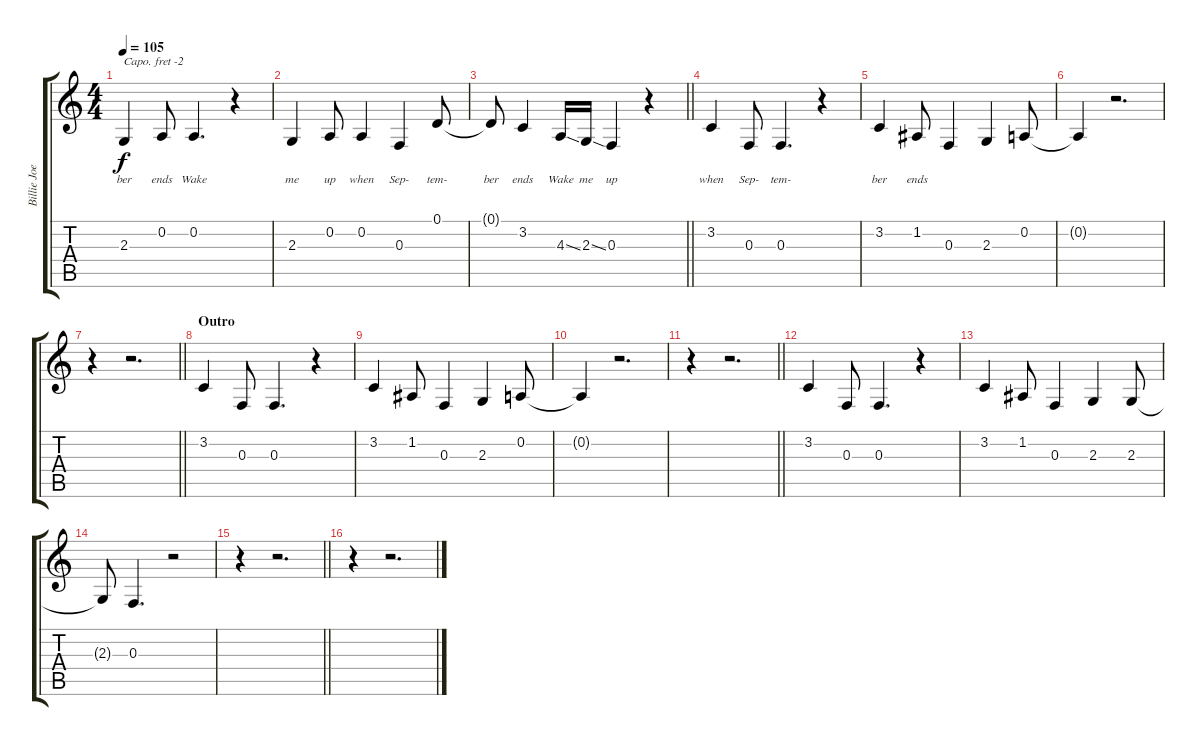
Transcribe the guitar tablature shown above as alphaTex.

\track ("Billie Joe Armstrong - Vocals" "Billie Joe") {instrument clarinet}
\staff {score tabs}
\capo -2
\tuning (E4 B3 G3 D3 A2 E2) {hide}
\ts (4 4)
\tempo 105
\clef g2
\ks c
2.3.4{lyrics (0 "ber") lyrics (1 "") lyrics (2 "") lyrics (3 "") lyrics (4 "") dy f} 0.2.8{lyrics (0 "ends") lyrics (1 "") lyrics (2 "") lyrics (3 "") lyrics (4 "")} 0.2.4{d lyrics (0 "Wake") lyrics (1 "") lyrics (2 "") lyrics (3 "") lyrics (4 "")} r.4 |
2.3.4{lyrics (0 "me") lyrics (1 "") lyrics (2 "") lyrics (3 "") lyrics (4 "")} 0.2.8{lyrics (0 "up") lyrics (1 "") lyrics (2 "") lyrics (3 "") lyrics (4 "")} 0.2.4{lyrics (0 "when") lyrics (1 "") lyrics (2 "") lyrics (3 "") lyrics (4 "")} 0.3.4{lyrics (0 "Sep-") lyrics (1 "") lyrics (2 "") lyrics (3 "") lyrics (4 "")} 0.1.8{lyrics (0 "tem-") lyrics (1 "") lyrics (2 "") lyrics (3 "") lyrics (4 "")} |
\barLineRight lightlight
0.1{t}.8{lyrics (0 "ber") lyrics (1 "") lyrics (2 "") lyrics (3 "") lyrics (4 "")} 3.2.4{lyrics (0 "ends") lyrics (1 "") lyrics (2 "") lyrics (3 "") lyrics (4 "")} 4.3{ss}.16{lyrics (0 "Wake") lyrics (1 "") lyrics (2 "") lyrics (3 "") lyrics (4 "")} 2.3{ss}.16{lyrics (0 "me") lyrics (1 "") lyrics (2 "") lyrics (3 "") lyrics (4 "")} 0.3.4{lyrics (0 "up") lyrics (1 "") lyrics (2 "") lyrics (3 "") lyrics (4 "")} r.4 |
3.2.4{lyrics (0 "when") lyrics (1 "") lyrics (2 "") lyrics (3 "") lyrics (4 "")} 0.3.8{lyrics (0 "Sep-") lyrics (1 "") lyrics (2 "") lyrics (3 "") lyrics (4 "")} 0.3.4{d lyrics (0 "tem-") lyrics (1 "") lyrics (2 "") lyrics (3 "") lyrics (4 "")} r.4 |
3.2.4{lyrics (0 "ber") lyrics (1 "") lyrics (2 "") lyrics (3 "") lyrics (4 "")} 1.2.8{lyrics (0 "ends") lyrics (1 "") lyrics (2 "") lyrics (3 "") lyrics (4 "")} 0.3.4 2.3.4 0.2.8 |
0.2{t}.4 r.2{d} |
\barLineRight lightlight
r.4 r.2{d} |
\section ("" "Outro")
3.2.4 0.3.8 0.3.4{d} r.4 |
3.2.4 1.2.8 0.3.4 2.3.4 0.2.8 |
0.2{t}.4 r.2{d} |
\barLineRight lightlight
r.4 r.2{d} |
3.2.4 0.3.8 0.3.4{d} r.4 |
3.2.4 1.2.8 0.3.4 2.3.4 2.3.8 |
2.3{t}.8 0.3.4{d} r.2 |
\barLineRight lightlight
r.4 r.2{d} |
r.4 r.2{d}
